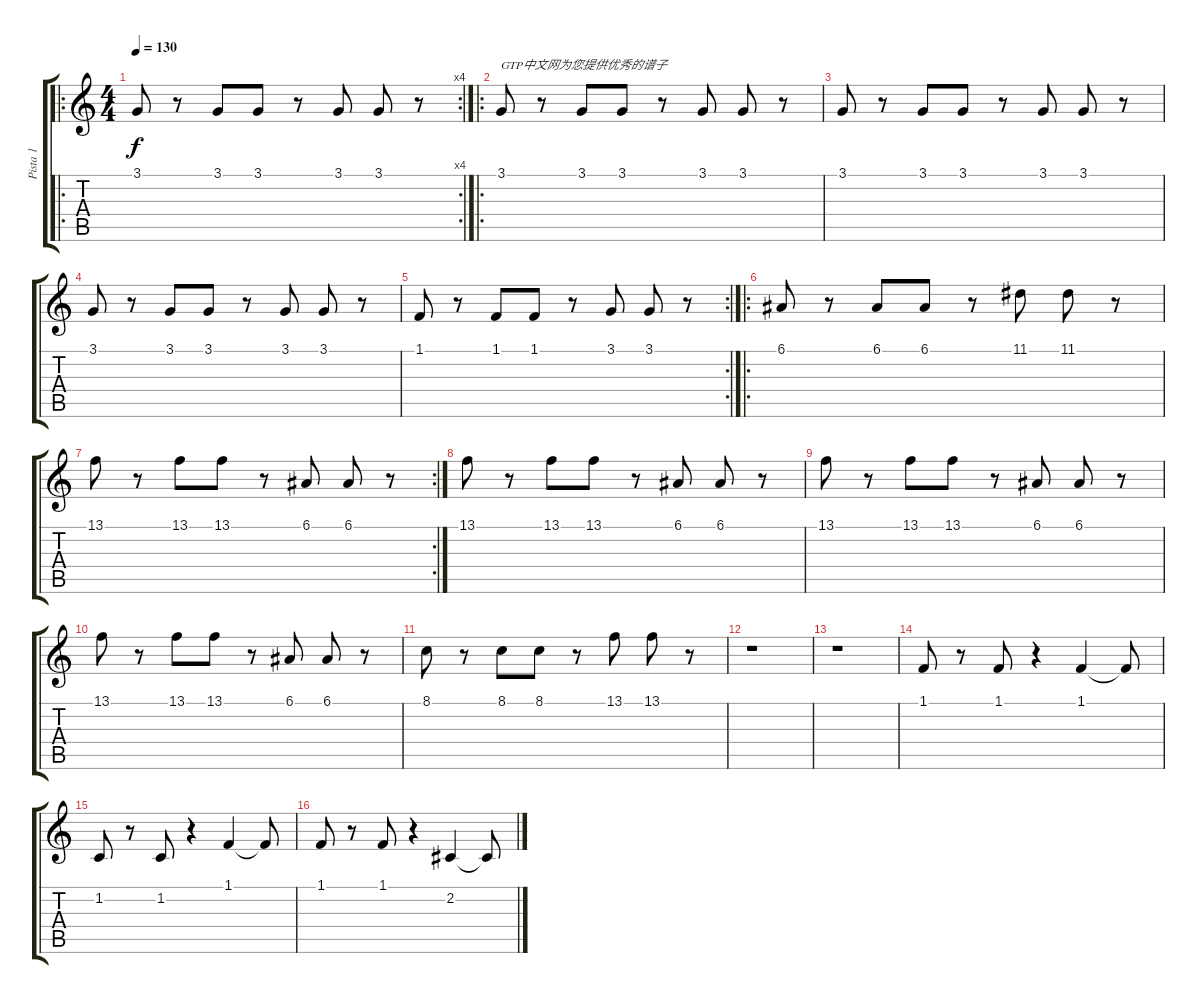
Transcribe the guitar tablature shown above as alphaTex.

\track ("Pista 1" "Pista 1") {instrument violin}
\staff {score tabs}
\tuning (E4 B3 G3 D3 A2 E2) {hide}
\ro
\rc 4
\ts (4 4)
\tempo 130
\clef g2
\ks c
3.1.8{dy f instrument violin} r.8 3.1.8 3.1.8 r.8 3.1.8 3.1.8 r.8 |
\ro
3.1.8{txt "GTP中文网为您提供优秀的谱子"} r.8 3.1.8 3.1.8 r.8 3.1.8 3.1.8 r.8 |
3.1.8 r.8 3.1.8 3.1.8 r.8 3.1.8 3.1.8 r.8 |
3.1.8 r.8 3.1.8 3.1.8 r.8 3.1.8 3.1.8 r.8 |
\rc 2
1.1.8 r.8 1.1.8 1.1.8 r.8 3.1.8 3.1.8 r.8 |
\ro
6.1.8 r.8 6.1.8 6.1.8 r.8 11.1.8 11.1.8 r.8 |
\rc 2
13.1.8 r.8 13.1.8 13.1.8 r.8 6.1.8 6.1.8 r.8 |
13.1.8 r.8 13.1.8 13.1.8 r.8 6.1.8 6.1.8 r.8 |
13.1.8 r.8 13.1.8 13.1.8 r.8 6.1.8 6.1.8 r.8 |
13.1.8 r.8 13.1.8 13.1.8 r.8 6.1.8 6.1.8 r.8 |
8.1.8 r.8 8.1.8 8.1.8 r.8 13.1.8 13.1.8 r.8 |
r.1 |
r.1 |
1.1.8 r.8 1.1.8 r.4 1.1.4 1.1{t}.8 |
1.2.8 r.8 1.2.8 r.4 1.1.4 1.1{t}.8 |
1.1.8 r.8 1.1.8 r.4 2.2.4 2.2{t}.8
